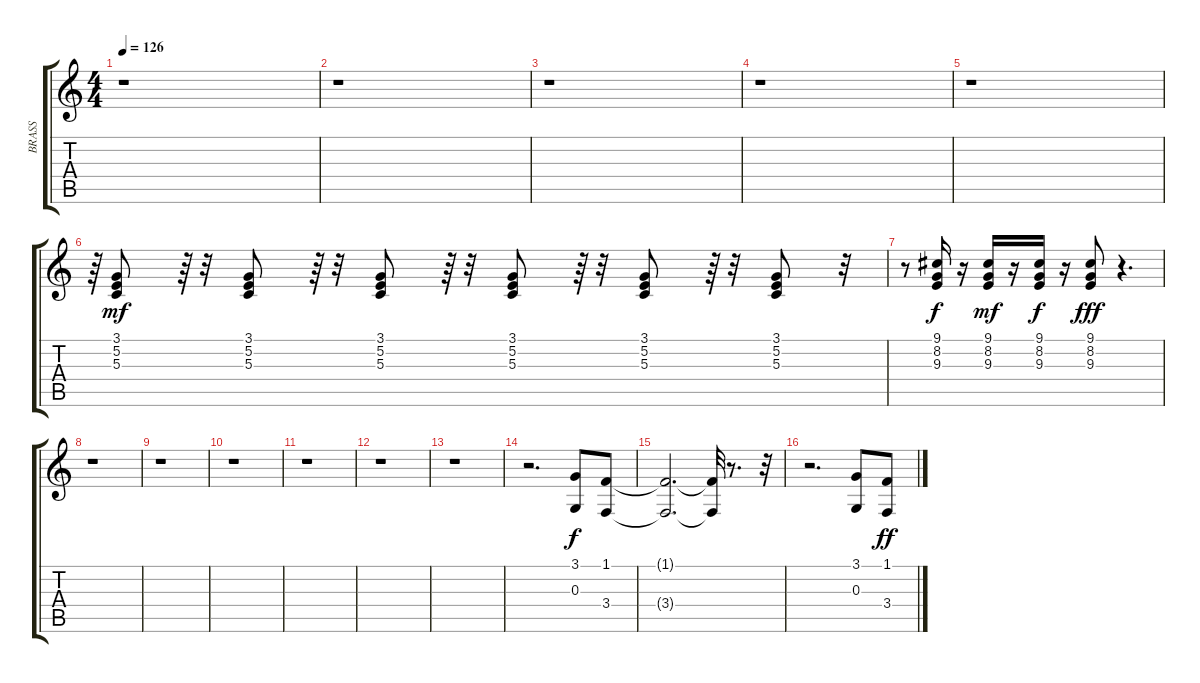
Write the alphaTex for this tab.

\track ("BRASS" "BRASS") {instrument brasssection}
\staff {score tabs}
\tuning (E4 B3 G3 D3 A2 E2) {hide}
\ts (4 4)
\tempo 126
\clef g2
\ks c
r.1{dy ff} |
r.1 |
r.1 |
r.1 |
r.1 |
r.64{tu (3 2)} (3.1 5.2 5.3).8{dy mf} r.64{tu (3 2)} r.32 (3.1 5.2 5.3).8 r.64{tu (3 2)} r.32 (3.1 5.2 5.3).8 r.64{tu (3 2)} r.32 (3.1 5.2 5.3).8 r.64{tu (3 2)} r.32 (3.1 5.2 5.3).8 r.64{tu (3 2)} r.32 (3.1 5.2 5.3).8 r.32 |
r.8 (9.1 8.2 9.3).16{dy f} r.16 (9.1 8.2 9.3).16{dy mf} r.16 (9.1 8.2 9.3).16{dy f} r.16 (9.1 8.2 9.3).8{dy fff} r.4{d} |
r.1 |
r.1 |
r.1 |
r.1 |
r.1 |
r.1 |
r.2{d} (3.1 0.3).8{dy f} (1.1 3.4).8 |
(1.1{t} 3.4{t}).2{d} (1.1{t} 3.4{t}).32 r.8{d} r.32 |
r.2{d} (3.1 0.3).8 (1.1 3.4).8{dy ff}
